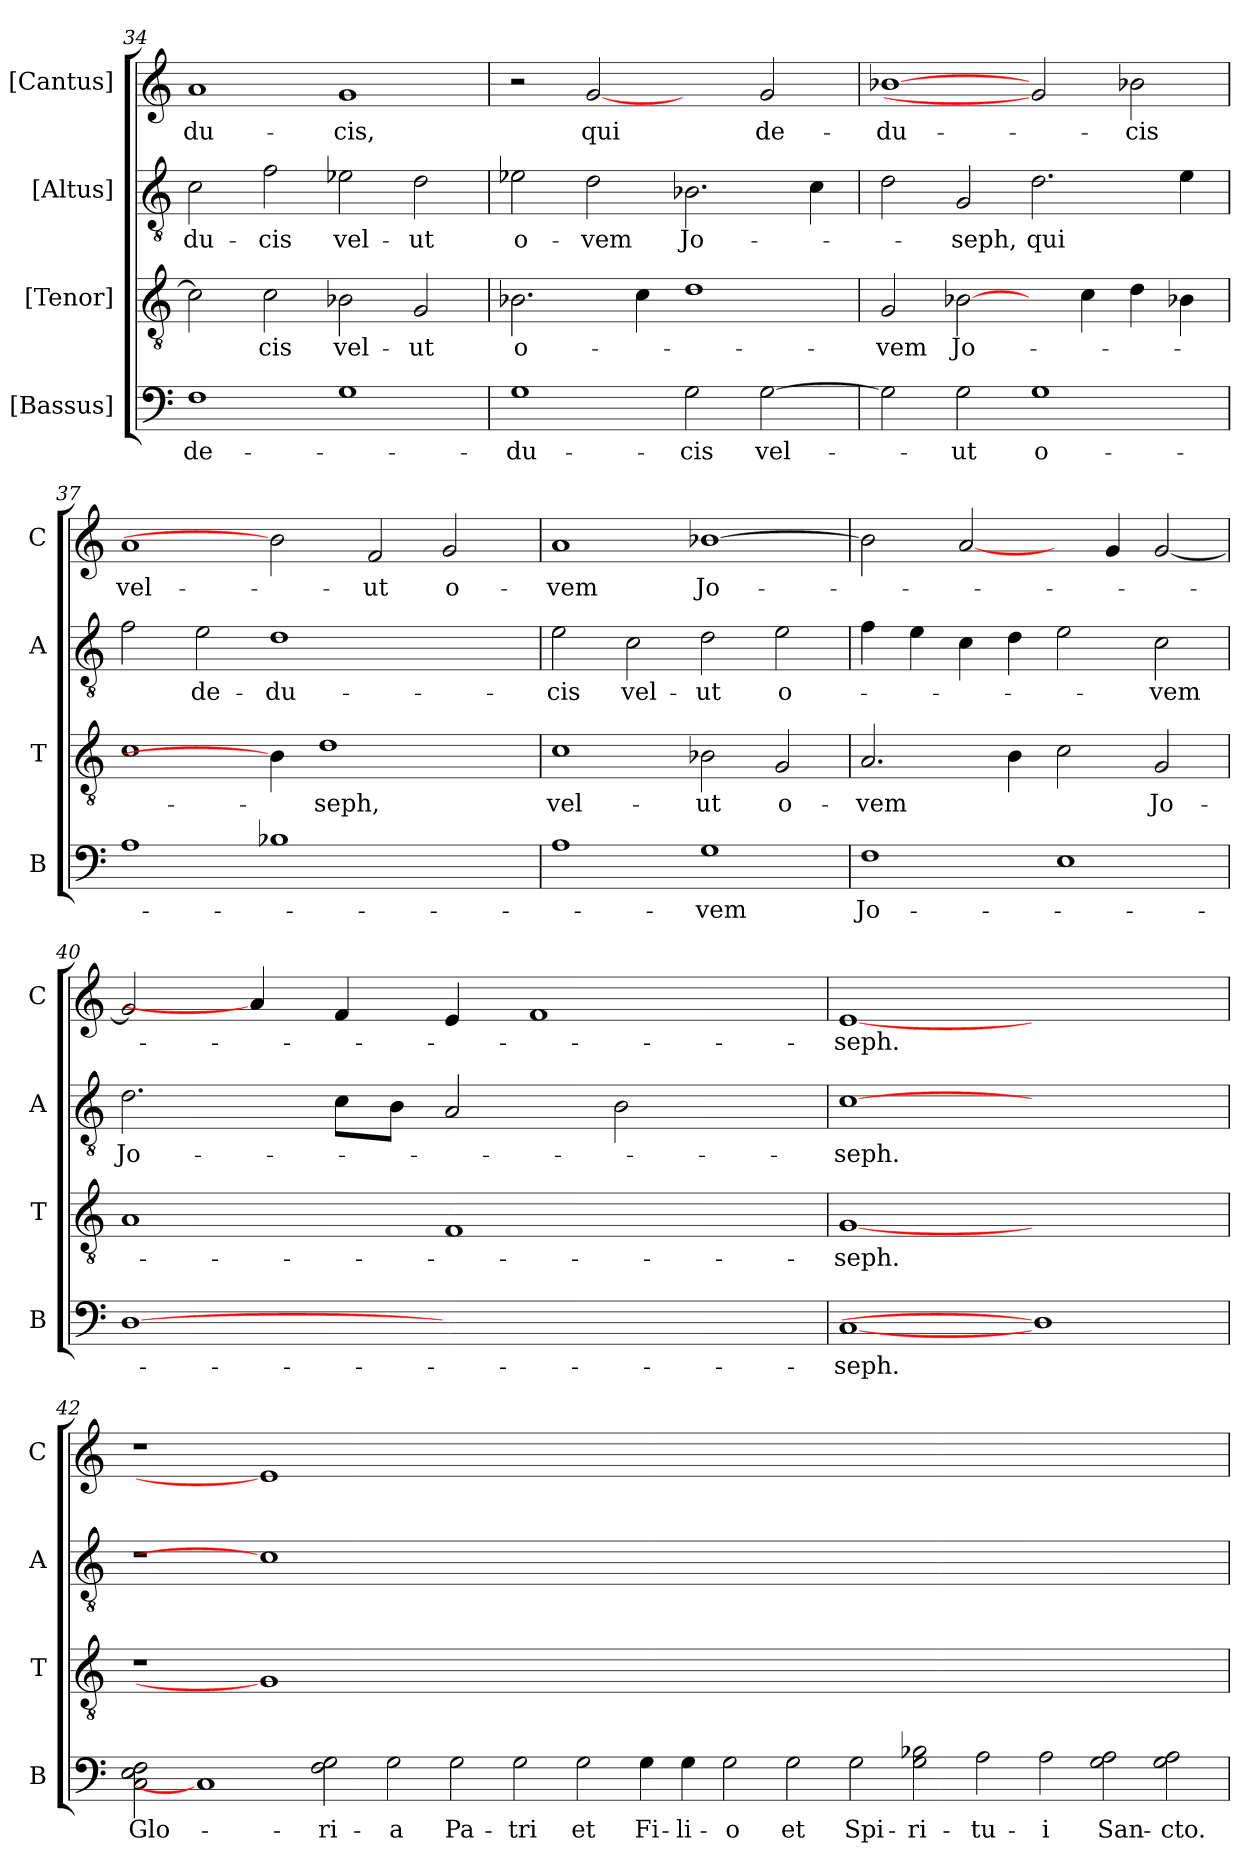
**kern	**text	**kern	**text	**kern	**text	**kern	**text
*part4	*part4	*part3	*part3	*part2	*part2	*part1	*part1
*staff4	*staff4	*staff3	*staff3	*staff2	*staff2	*staff1	*staff1
*I"[Bassus]	*	*I"[Tenor]	*	*I"[Altus]	*	*I"[Cantus]	*
*I'B	*	*I'T	*	*I'A	*	*I'C	*
*clefF4	*	*clefGv2	*	*clefGv2	*	*clefG2	*
*k[]	*	*k[]	*	*k[]	*	*k[]	*
*C:	*	*C:	*	*C:	*	*C:	*
=34	=34	=34	=34	=34	=34	=34	=34
!	!LO:LY:b	!	!	!	!LO:LY:b	!	!LO:LY:b
1F	de-	2c\]	.	2c\	-du-	1a	-du-
!	!	!	!LO:LY:b	!	!LO:LY:b	!	!
.	.	2c\	-cis	2f\	-cis	.	.
!	!	!	!LO:LY:b	!	!LO:LY:b	!	!LO:LY:b
1G	.	2B-X\	vel-	2e-X\	vel-	1g	-cis,
!	!	!	!LO:LY:b	!	!LO:LY:b	!	!
.	.	2G/	-ut	2d\	-ut	.	.
=35	=35	=35	=35	=35	=35	=35	=35
!	!LO:LY:b	!	!LO:LY:b	!	!LO:LY:b	!	!
1G	-du-	2.B-X\	o-	2e-X\	o-	2r	.
!	!	!	!	!	!LO:LY:b	!	!LO:LY:b
.	.	.	.	2d\	-vem	[2g	qui
.	.	4c\	.	.	.	.	.
!	!LO:LY:b	!	!	!	!LO:LY:b	!	!
2G\	-cis	1d	.	2.B-X\	Jo-	2ryy	.
!	!LO:LY:b	!	!	!	!	!	!LO:LY:b
[2G\	vel-	.	.	.	.	2g/	de-
.	.	.	.	4c\	.	.	.
=36	=36	=36	=36	=36	=36	=36	=36
!	!	!	!LO:LY:b	!	!	!	!LO:LY:b
2G\]	.	2G/	-vem	2d\	.	[1b-X	-du-
!	!LO:LY:b	!	!LO:LY:b	!	!LO:LY:b	!	!
2G\	-ut	[2B-X\	Jo-	2G/	-seph,	.	.
!	!LO:LY:b	!	!	!	!LO:LY:b	!	!
1G	o-	4ryy	.	2.d\	qui	2g]	.
.	.	4c\	.	.	.	.	.
!	!	!	!	!	!	!	!LO:LY:b
.	.	4d\	.	.	.	2b-X\	-cis
.	.	4B-X\	.	4e\	.	.	.
=37	=37	=37	=37	=37	=37	=37	=37
!	!	!	!	!	!	!	!LO:LY:b
1A	.	1c	.	2f\	.	1a	vel-
!	!	!	!	!	!LO:LY:b	!	!
.	.	.	.	2e\	de-	.	.
!	!	!	!	!	!LO:LY:b	!	!
1B-X	.	4B-\]	.	1d	-du-	2b-]	.
!	!	!	!LO:LY:b	!	!	!	!
.	.	1d	-seph,	.	.	.	.
!	!	!	!	!	!	!	!LO:LY:b
.	.	.	.	.	.	2f/	-ut
!	!	!	!	!	!	!	!LO:LY:b
2ryy	.	.	.	2ryy	.	2g/	o-
.	.	4ryy	.	.	.	.	.
!!LO:LB:g=z
=38	=38	=38	=38	=38	=38	=38	=38
!	!	!	!LO:LY:b	!	!LO:LY:b	!	!LO:LY:b
1A	.	1c	vel-	2e\	-cis	1a	-vem
!	!	!	!	!	!LO:LY:b	!	!
.	.	.	.	2c\	vel-	.	.
!	!LO:LY:b	!	!LO:LY:b	!	!LO:LY:b	!	!LO:LY:b
1G	-vem	2B-X\	-ut	2d\	-ut	[1b-X	Jo-
!	!	!	!LO:LY:b	!	!LO:LY:b	!	!
.	.	2G/	o-	2e\	o-	.	.
=39	=39	=39	=39	=39	=39	=39	=39
!	!LO:LY:b	!	!LO:LY:b	!	!	!	!
1F	Jo-	2.A/	-vem	4f\	.	2b-\]	.
.	.	.	.	4e\	.	.	.
.	.	.	.	4c\	.	[2a/	.
.	.	4B\	.	4d\	.	.	.
1E	.	2c\	.	2e\	.	4ryy	.
.	.	.	.	.	.	4g/	.
!	!	!	!LO:LY:b	!	!LO:LY:b	!	!
.	.	2G/	Jo-	2c\	-vem	[2g/	.
=40	=40	=40	=40	=40	=40	=40	=40
!	!	!	!	!	!LO:LY:b	!	!
[1D	.	1A	.	2.d\	Jo-	2g/]	.
.	.	.	.	.	.	4a/]	.
.	.	.	.	8c\L	.	4f/	.
.	.	.	.	8B\J	.	.	.
1ryy	.	1F	.	2A/	.	4e/	.
.	.	.	.	.	.	1f	.
.	.	.	.	2B\	.	.	.
4ryy	.	4ryy	.	4ryy	.	.	.
=41	=41	=41	=41	=41	=41	=41	=41
!	!LO:LY:b	!	!LO:LY:b	!	!LO:LY:b	!	!LO:LY:b
[1C	-seph.	[1G	-seph.	[1c	-seph.	[1e	-seph.
1D]	.	1ryy	.	1ryy	.	1ryy	.
!!LO:LB:g=z
=42	=42	=42	=42	=42	=42	=42	=42
!	!LO:LY:b	!	!	!	!	!	!
2C\ 2E\ 2F\	Glo-	1r	.	1r	.	1r	.
1C]	.	.	.	.	.	.	.
.	.	1G]	.	1c]	.	1e]	.
!	!LO:LY:b	!	!	!	!	!	!
2F 2G	-ri-	.	.	.	.	.	.
!	!LO:LY:b	!	!	!	!	!	!
2G	-a	00ryy	.	00ryy	.	00ryy	.
!	!LO:LY:b	!	!	!	!	!	!
2G	Pa-	.	.	.	.	.	.
!	!LO:LY:b	!	!	!	!	!	!
2G	-tri	.	.	.	.	.	.
!	!LO:LY:b	!	!	!	!	!	!
2G	et	.	.	.	.	.	.
!	!LO:LY:b	!	!	!	!	!	!
4G	Fi-	.	.	.	.	.	.
!	!LO:LY:b	!	!	!	!	!	!
4G	-li-	.	.	.	.	.	.
!	!LO:LY:b	!	!	!	!	!	!
2G	-o	.	.	.	.	.	.
!	!LO:LY:b	!	!	!	!	!	!
2G	et	.	.	.	.	.	.
!	!LO:LY:b	!	!	!	!	!	!
2G	Spi-	.	.	.	.	.	.
!	!LO:LY:b	!	!	!	!	!	!
2G 2B-X	-ri-	0ryy	.	0ryy	.	0ryy	.
!	!LO:LY:b	!	!	!	!	!	!
2A	-tu-	.	.	.	.	.	.
!	!LO:LY:b	!	!	!	!	!	!
2A	-i	.	.	.	.	.	.
!	!LO:LY:b	!	!	!	!	!	!
2G 2A	San-	.	.	.	.	.	.
!	!LO:LY:b	!	!	!	!	!	!
2G 2A	-cto.	2ryy	.	2ryy	.	2ryy	.
=	=	=	=	=	=	=	=
*-	*-	*-	*-	*-	*-	*-	*-
